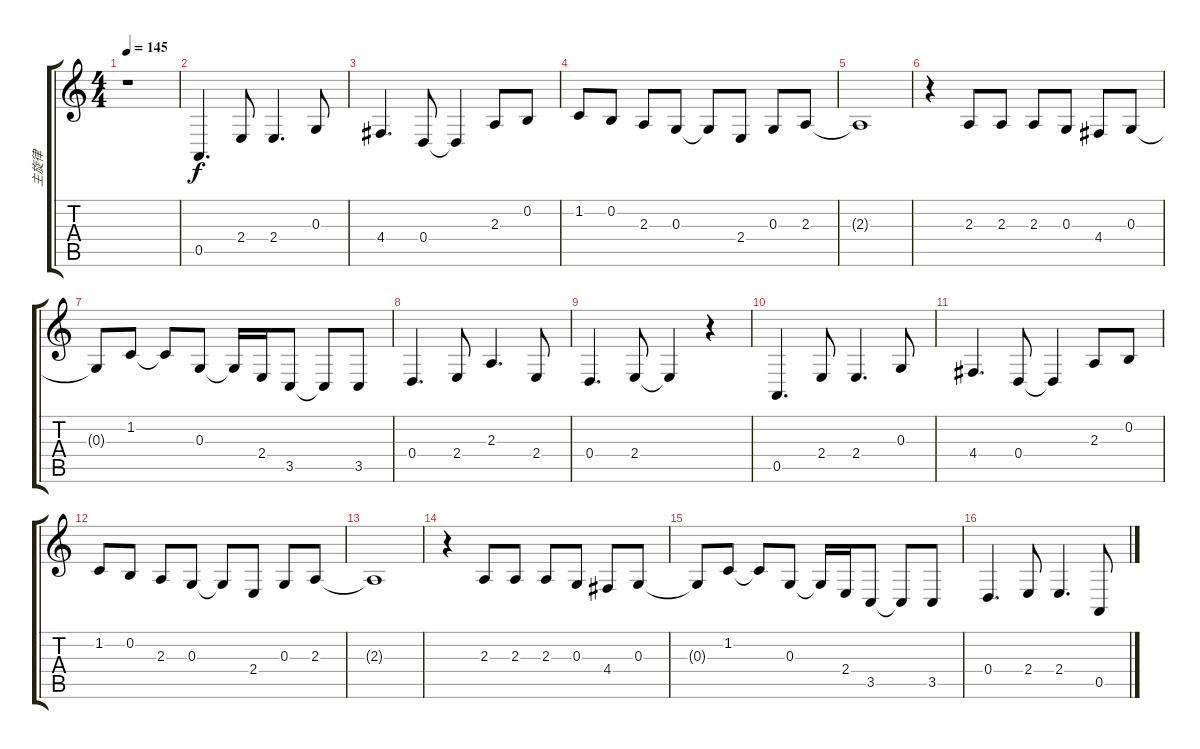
\track ("主旋律" "主旋律") {instrument violin}
\staff {score tabs}
\tuning (E4 B3 G3 D3 A2 E2) {hide}
\ts (4 4)
\tempo 145
\clef g2
\ks c
r.1{dy f} |
0.5.4{d} 2.4.8 2.4.4{d} 0.3.8 |
4.4.4{d} 0.4.8 0.4{t}.4 2.3.8 0.2.8 |
1.2.8 0.2.8 2.3.8 0.3.8 0.3{t}.8 2.4.8 0.3.8 2.3.8 |
2.3{t}.1 |
r.4 2.3.8 2.3.8 2.3.8 0.3.8 4.4.8 0.3.8 |
0.3{t}.8 1.2.8 1.2{t}.8 0.3.8 0.3{t}.16 2.4.16 3.5.8 3.5{t}.8 3.5.8 |
0.4.4{d} 2.4.8 2.3.4{d} 2.4.8 |
0.4.4{d} 2.4.8 2.4{t}.4 r.4 |
0.5.4{d} 2.4.8 2.4.4{d} 0.3.8 |
4.4.4{d} 0.4.8 0.4{t}.4 2.3.8 0.2.8 |
1.2.8 0.2.8 2.3.8 0.3.8 0.3{t}.8 2.4.8 0.3.8 2.3.8 |
2.3{t}.1 |
r.4 2.3.8 2.3.8 2.3.8 0.3.8 4.4.8 0.3.8 |
0.3{t}.8 1.2.8 1.2{t}.8 0.3.8 0.3{t}.16 2.4.16 3.5.8 3.5{t}.8 3.5.8 |
0.4.4{d} 2.4.8 2.4.4{d} 0.5.8
